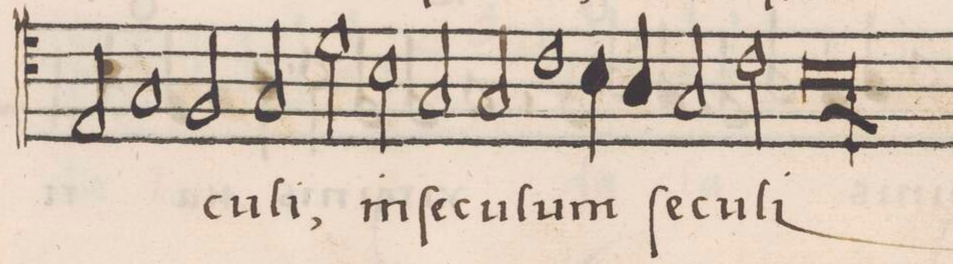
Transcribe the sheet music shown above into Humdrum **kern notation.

**kern	**text
*I"ALTVS	*
*clefC4	*
*k[]	*
*met(c)	*
*M2/1	*
2E/	.
1G	.
=56	=56
2F/	-cu-
2G/	-li,
2d\	.
=57	=57
2B\	in
2G/	ſe-
2G/	-cu-
1c	-lum
=58	=58
4B\	.
4A/	.
2G/	ſe-
2c\	-cu-
=59	=59
0Bl	-li
==	==
*-	*-
